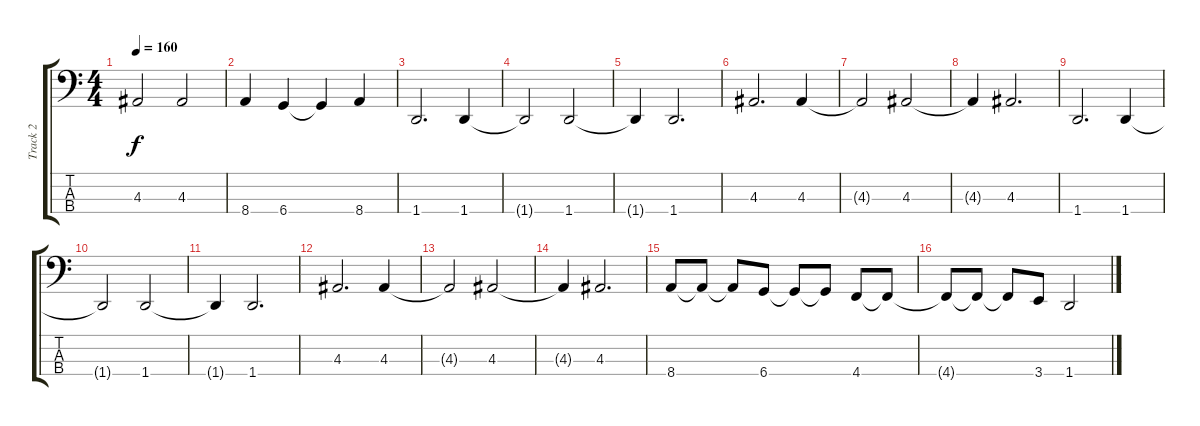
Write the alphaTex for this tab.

\track ("Track 2" "Track 2") {instrument electricbassfinger}
\staff {score tabs}
\tuning (E2 B1 Gb1 Db1) {hide}
\ts (4 4)
\tempo 160
\clef f4
\ks c
4.3{t}.2{dy f} 4.3.2 |
8.4.4 6.4.4 6.4{t}.4 8.4.4 |
1.4.2{d} 1.4.4 |
1.4{t}.2 1.4.2 |
1.4{t}.4 1.4.2{d} |
4.3.2{d} 4.3.4 |
4.3{t}.2 4.3.2 |
4.3{t}.4 4.3.2{d} |
1.4.2{d} 1.4.4 |
1.4{t}.2 1.4.2 |
1.4{t}.4 1.4.2{d} |
4.3.2{d} 4.3.4 |
4.3{t}.2 4.3.2 |
4.3{t}.4 4.3.2{d} |
8.4.8 8.4{t}.8 8.4{t}.8 6.4.8 6.4{t}.8 6.4{t}.8 4.4.8 4.4{t}.8 |
4.4{t}.8 4.4{t}.8 4.4{t}.8 3.4.8 1.4.2
